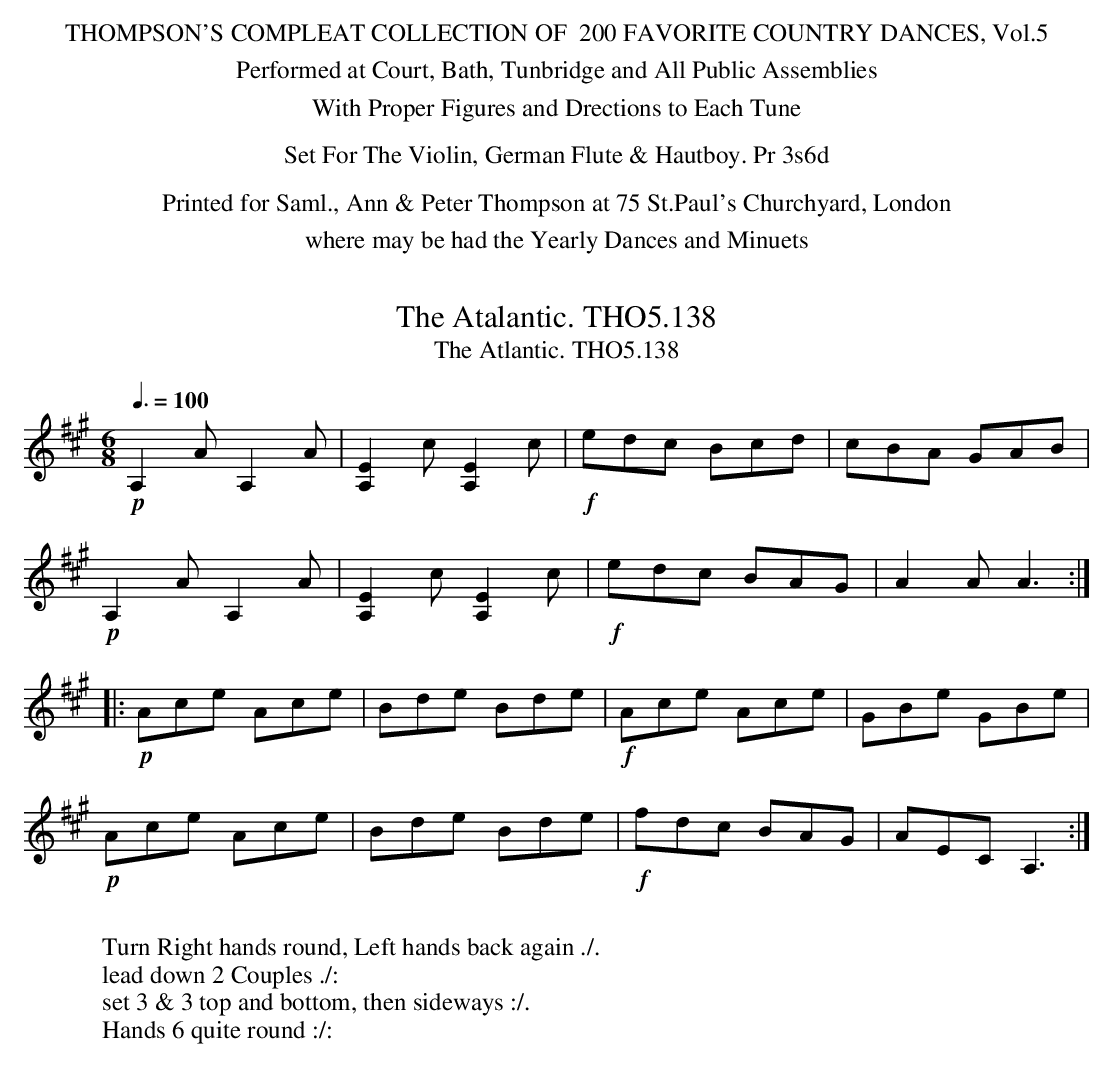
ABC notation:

X:1
T:Atalantic. THO5.138, The
T:Atlantic. THO5.138, The
M:6/8
L:1/8
Q:3/8=100
K:A
!p!A,2A A,2A|[E2A,2]c [E2A,2]c|!f!edc Bcd|cBA GAB|
!p!A,2A A,2A|[E2A,2]c [E2A,2]c|!f!edc BAG|A2A A3:|
|:!p!Ace Ace|Bde Bde|!f!Ace Ace|GBe GBe|
!p!Ace Ace|Bde Bde|!f!fdc BAG|AEC A,3:|
W:
W:Turn Right hands round, Left hands back again ./.
W:lead down 2 Couples ./:
W:set 3 & 3 top and bottom, then sideways :/.
W:Hands 6 quite round :/:
